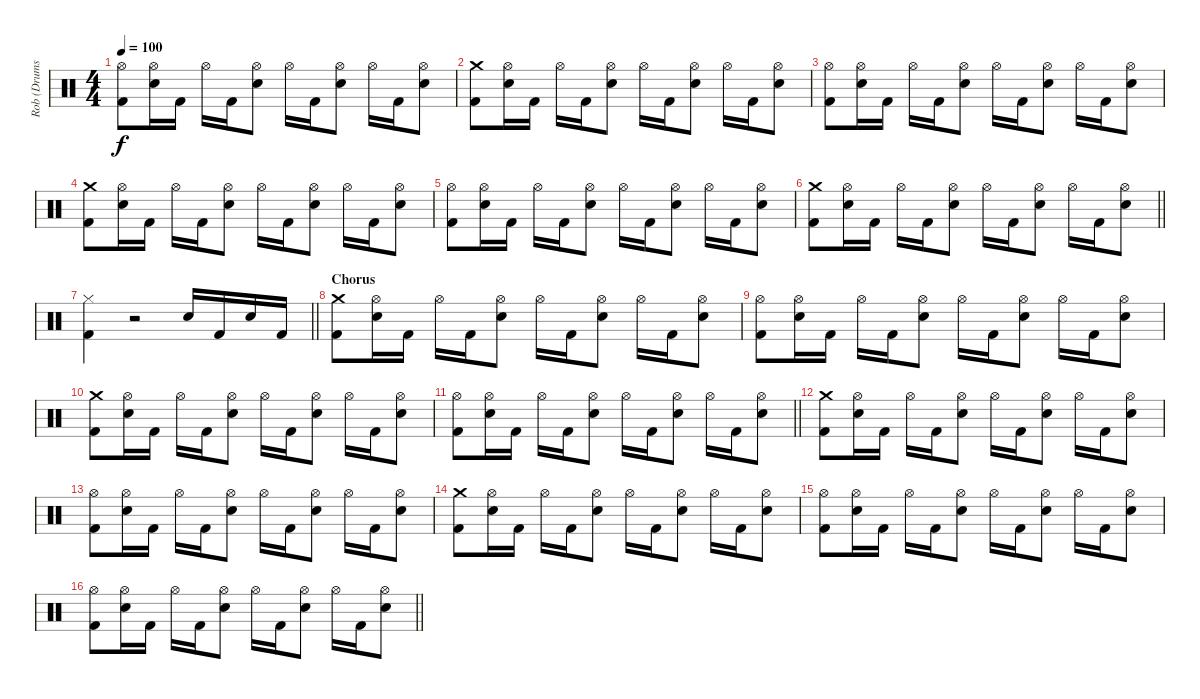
\track ("Rob (Drums)" "Rob (Drums") {instrument percussion}
\staff {score}
\articulation defaults
\ts (4 4)
\tempo 100
\clef neutral
\ks c
("Hi-Hat (open)" "Kick (hit) 2").8{dy f} ("Hi-Hat (open)" "Electric Snare (hit)").16 "Kick (hit) 2".16 "Hi-Hat (open)".16 "Kick (hit) 2".16 ("Hi-Hat (open)" "Electric Snare (hit)").8 "Hi-Hat (open)".16 "Kick (hit) 2".16 ("Hi-Hat (open)" "Electric Snare (hit)").8 "Hi-Hat (open)".16 "Kick (hit) 2".16 ("Hi-Hat (open)" "Electric Snare (hit)").8 |
("Crash medium (hit)" "Kick (hit) 2").8 ("Hi-Hat (open)" "Electric Snare (hit)").16 "Kick (hit) 2".16 "Hi-Hat (open)".16 "Kick (hit) 2".16 ("Hi-Hat (open)" "Electric Snare (hit)").8 "Hi-Hat (open)".16 "Kick (hit) 2".16 ("Hi-Hat (open)" "Electric Snare (hit)").8 "Hi-Hat (open)".16 "Kick (hit) 2".16 ("Hi-Hat (open)" "Electric Snare (hit)").8 |
("Hi-Hat (open)" "Kick (hit) 2").8 ("Hi-Hat (open)" "Electric Snare (hit)").16 "Kick (hit) 2".16 "Hi-Hat (open)".16 "Kick (hit) 2".16 ("Hi-Hat (open)" "Electric Snare (hit)").8 "Hi-Hat (open)".16 "Kick (hit) 2".16 ("Hi-Hat (open)" "Electric Snare (hit)").8 "Hi-Hat (open)".16 "Kick (hit) 2".16 ("Hi-Hat (open)" "Electric Snare (hit)").8 |
("Crash medium (hit)" "Kick (hit) 2").8 ("Hi-Hat (open)" "Electric Snare (hit)").16 "Kick (hit) 2".16 "Hi-Hat (open)".16 "Kick (hit) 2".16 ("Hi-Hat (open)" "Electric Snare (hit)").8 "Hi-Hat (open)".16 "Kick (hit) 2".16 ("Hi-Hat (open)" "Electric Snare (hit)").8 "Hi-Hat (open)".16 "Kick (hit) 2".16 ("Hi-Hat (open)" "Electric Snare (hit)").8 |
("Hi-Hat (open)" "Kick (hit) 2").8 ("Hi-Hat (open)" "Electric Snare (hit)").16 "Kick (hit) 2".16 "Hi-Hat (open)".16 "Kick (hit) 2".16 ("Hi-Hat (open)" "Electric Snare (hit)").8 "Hi-Hat (open)".16 "Kick (hit) 2".16 ("Hi-Hat (open)" "Electric Snare (hit)").8 "Hi-Hat (open)".16 "Kick (hit) 2".16 ("Hi-Hat (open)" "Electric Snare (hit)").8 |
\barLineRight lightlight
("Crash medium (hit)" "Kick (hit) 2").8 ("Hi-Hat (open)" "Electric Snare (hit)").16 "Kick (hit) 2".16 "Hi-Hat (open)".16 "Kick (hit) 2".16 ("Hi-Hat (open)" "Electric Snare (hit)").8 "Hi-Hat (open)".16 "Kick (hit) 2".16 ("Hi-Hat (open)" "Electric Snare (hit)").8 "Hi-Hat (open)".16 "Kick (hit) 2".16 ("Hi-Hat (open)" "Electric Snare (hit)").8 |
\barLineRight lightlight
("Hi-Hat (closed)" "Kick (hit) 2").4 r.2 "Electric Snare (hit)".16 "Kick (hit) 2".16 "Electric Snare (hit)".16 "Kick (hit) 2".16 |
\section ("" "Chorus")
("Crash medium (hit)" "Kick (hit) 2").8 ("Hi-Hat (open)" "Electric Snare (hit)").16 "Kick (hit) 2".16 "Hi-Hat (open)".16 "Kick (hit) 2".16 ("Hi-Hat (open)" "Electric Snare (hit)").8 "Hi-Hat (open)".16 "Kick (hit) 2".16 ("Hi-Hat (open)" "Electric Snare (hit)").8 "Hi-Hat (open)".16 "Kick (hit) 2".16 ("Hi-Hat (open)" "Electric Snare (hit)").8 |
("Hi-Hat (open)" "Kick (hit) 2").8 ("Hi-Hat (open)" "Electric Snare (hit)").16 "Kick (hit) 2".16 "Hi-Hat (open)".16 "Kick (hit) 2".16 ("Hi-Hat (open)" "Electric Snare (hit)").8 "Hi-Hat (open)".16 "Kick (hit) 2".16 ("Hi-Hat (open)" "Electric Snare (hit)").8 "Hi-Hat (open)".16 "Kick (hit) 2".16 ("Hi-Hat (open)" "Electric Snare (hit)").8 |
("Crash medium (hit)" "Kick (hit) 2").8 ("Hi-Hat (open)" "Electric Snare (hit)").16 "Kick (hit) 2".16 "Hi-Hat (open)".16 "Kick (hit) 2".16 ("Hi-Hat (open)" "Electric Snare (hit)").8 "Hi-Hat (open)".16 "Kick (hit) 2".16 ("Hi-Hat (open)" "Electric Snare (hit)").8 "Hi-Hat (open)".16 "Kick (hit) 2".16 ("Hi-Hat (open)" "Electric Snare (hit)").8 |
\barLineRight lightlight
("Hi-Hat (open)" "Kick (hit) 2").8 ("Hi-Hat (open)" "Electric Snare (hit)").16 "Kick (hit) 2".16 "Hi-Hat (open)".16 "Kick (hit) 2".16 ("Hi-Hat (open)" "Electric Snare (hit)").8 "Hi-Hat (open)".16 "Kick (hit) 2".16 ("Hi-Hat (open)" "Electric Snare (hit)").8 "Hi-Hat (open)".16 "Kick (hit) 2".16 ("Hi-Hat (open)" "Electric Snare (hit)").8 |
("Crash medium (hit)" "Kick (hit) 2").8 ("Hi-Hat (open)" "Electric Snare (hit)").16 "Kick (hit) 2".16 "Hi-Hat (open)".16 "Kick (hit) 2".16 ("Hi-Hat (open)" "Electric Snare (hit)").8 "Hi-Hat (open)".16 "Kick (hit) 2".16 ("Hi-Hat (open)" "Electric Snare (hit)").8 "Hi-Hat (open)".16 "Kick (hit) 2".16 ("Hi-Hat (open)" "Electric Snare (hit)").8 |
("Hi-Hat (open)" "Kick (hit) 2").8 ("Hi-Hat (open)" "Electric Snare (hit)").16 "Kick (hit) 2".16 "Hi-Hat (open)".16 "Kick (hit) 2".16 ("Hi-Hat (open)" "Electric Snare (hit)").8 "Hi-Hat (open)".16 "Kick (hit) 2".16 ("Hi-Hat (open)" "Electric Snare (hit)").8 "Hi-Hat (open)".16 "Kick (hit) 2".16 ("Hi-Hat (open)" "Electric Snare (hit)").8 |
("Crash medium (hit)" "Kick (hit) 2").8 ("Hi-Hat (open)" "Electric Snare (hit)").16 "Kick (hit) 2".16 "Hi-Hat (open)".16 "Kick (hit) 2".16 ("Hi-Hat (open)" "Electric Snare (hit)").8 "Hi-Hat (open)".16 "Kick (hit) 2".16 ("Hi-Hat (open)" "Electric Snare (hit)").8 "Hi-Hat (open)".16 "Kick (hit) 2".16 ("Hi-Hat (open)" "Electric Snare (hit)").8 |
("Hi-Hat (open)" "Kick (hit) 2").8 ("Hi-Hat (open)" "Electric Snare (hit)").16 "Kick (hit) 2".16 "Hi-Hat (open)".16 "Kick (hit) 2".16 ("Hi-Hat (open)" "Electric Snare (hit)").8 "Hi-Hat (open)".16 "Kick (hit) 2".16 ("Hi-Hat (open)" "Electric Snare (hit)").8 "Hi-Hat (open)".16 "Kick (hit) 2".16 ("Hi-Hat (open)" "Electric Snare (hit)").8 |
\barLineRight lightlight
("Hi-Hat (open)" "Kick (hit) 2").8 ("Hi-Hat (open)" "Electric Snare (hit)").16 "Kick (hit) 2".16 "Hi-Hat (open)".16 "Kick (hit) 2".16 ("Hi-Hat (open)" "Electric Snare (hit)").8 "Hi-Hat (open)".16 "Kick (hit) 2".16 ("Hi-Hat (open)" "Electric Snare (hit)").8 "Hi-Hat (open)".16 "Kick (hit) 2".16 ("Hi-Hat (open)" "Electric Snare (hit)").8
